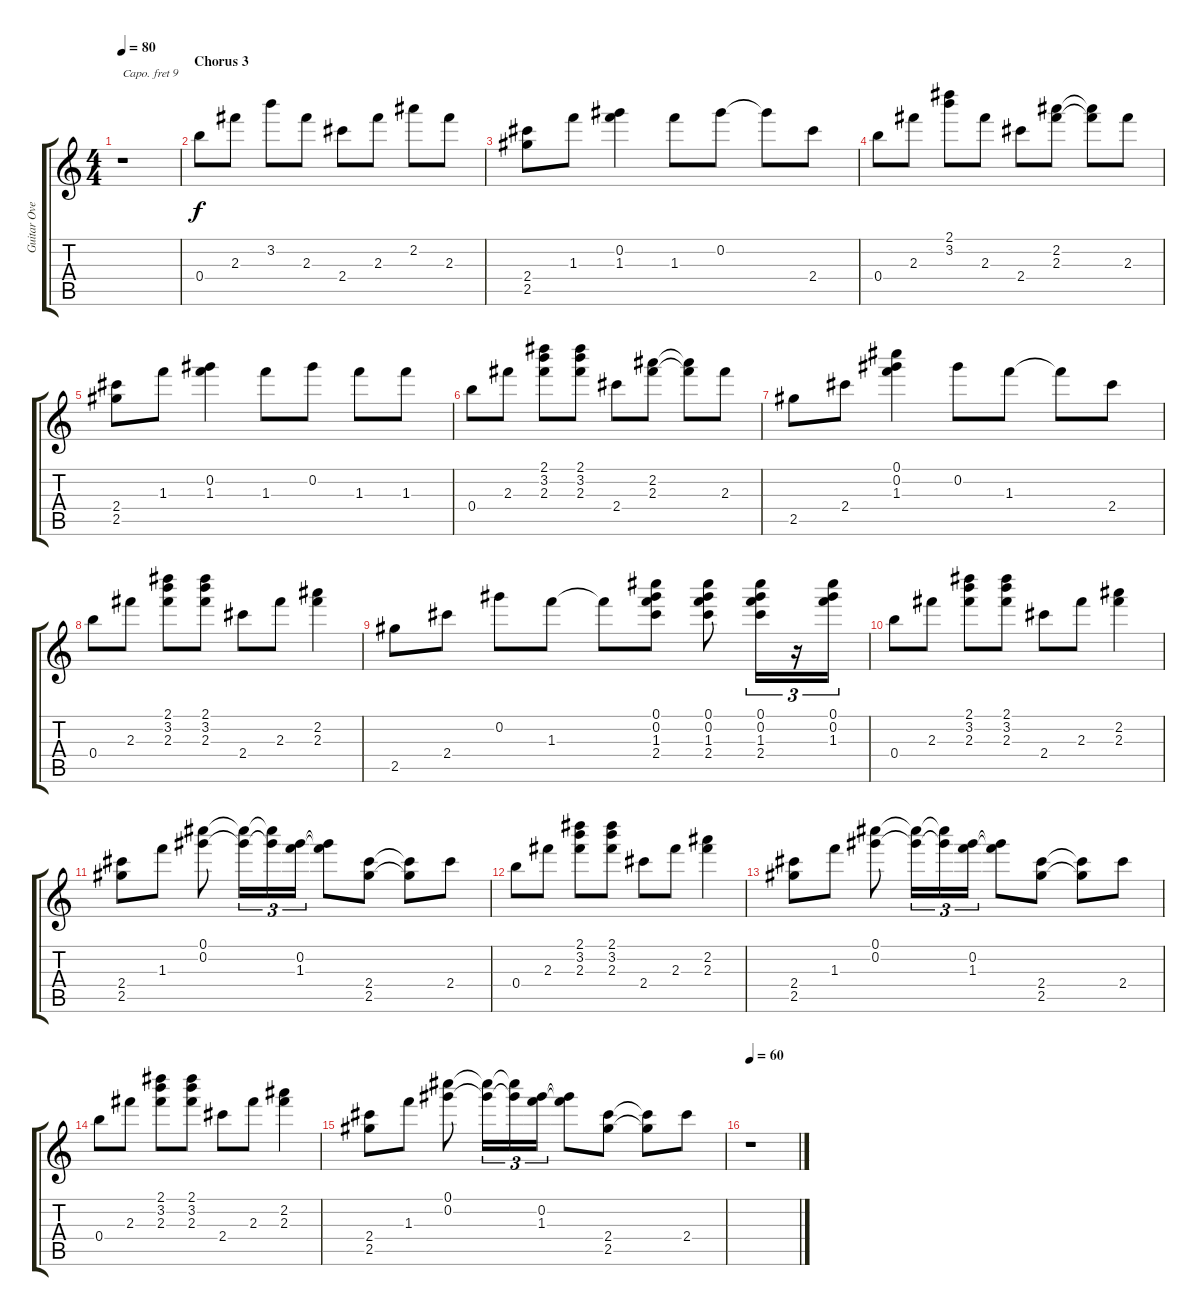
\track ("Guitar Overdub" "Guitar Ove") {instrument electricguitarjazz}
\staff {score tabs}
\capo 9
\tuning (E5 B4 G4 D4 A3 E3) {hide}
\ts (4 4)
\tempo 80
\clef g2
\ks c
r.1{dy f} |
\section ("" "Chorus 3")
0.4.8 2.3.8 3.2.8 2.3.8 2.4.8 2.3.8 2.2.8 2.3.8 |
(2.4 2.5).8 1.3.8 (0.2 1.3).4 1.3.8 0.2.8 0.2{t}.8 2.4.8 |
0.4.8 2.3.8 (2.1 3.2).8 2.3.8 2.4.8 (2.2 2.3).8 (2.2{t} 2.3{t}).8 2.3.8 |
(2.4 2.5).8 1.3.8 (0.2 1.3).4 1.3.8 0.2.8 1.3.8 1.3.8 |
0.4.8 2.3.8 (2.1 3.2 2.3).8 (2.1 3.2 2.3).8 2.4.8 (2.2 2.3).8 (2.2{t} 2.3{t}).8 2.3.8 |
2.5.8 2.4.8 (0.1 0.2 1.3).4 0.2.8 1.3.8 1.3{t}.8 2.4.8 |
0.4.8 2.3.8 (2.1 3.2 2.3).8 (2.1 3.2 2.3).8 2.4.8 2.3.8 (2.2 2.3).4 |
2.5.8 2.4.8 0.2.8 1.3.8 1.3{t}.8 (0.1 0.2 1.3 2.4).8 (0.1 0.2 1.3 2.4).8 (0.1 0.2 1.3 2.4).16{tu (3 2)} r.16{tu (3 2)} (0.1 0.2 1.3).16{tu (3 2)} |
0.4.8 2.3.8 (2.1 3.2 2.3).8 (2.1 3.2 2.3).8 2.4.8 2.3.8 (2.2 2.3).4 |
(2.4 2.5).8 1.3.8 (0.1 0.2).8 (0.1{t} 0.2{t}).16{tu (3 2)} (0.1{t} 0.2{t}).16{tu (3 2)} (0.2 1.3).16{tu (3 2)} (0.2{t} 1.3{t}).8 (2.4 2.5).8 (2.4{t} 2.5{t}).8 2.4.8 |
0.4.8 2.3.8 (2.1 3.2 2.3).8 (2.1 3.2 2.3).8 2.4.8 2.3.8 (2.2 2.3).4 |
(2.4 2.5).8 1.3.8 (0.1 0.2).8 (0.1{t} 0.2{t}).16{tu (3 2)} (0.1{t} 0.2{t}).16{tu (3 2)} (0.2 1.3).16{tu (3 2)} (0.2{t} 1.3{t}).8 (2.4 2.5).8 (2.4{t} 2.5{t}).8 2.4.8 |
0.4.8 2.3.8 (2.1 3.2 2.3).8 (2.1 3.2 2.3).8 2.4.8 2.3.8 (2.2 2.3).4 |
(2.4 2.5).8 1.3.8 (0.1 0.2).8 (0.1{t} 0.2{t}).16{tu (3 2)} (0.1{t} 0.2{t}).16{tu (3 2)} (0.2 1.3).16{tu (3 2)} (0.2{t} 1.3{t}).8 (2.4 2.5).8 (2.4{t} 2.5{t}).8 2.4.8 |
\tempo 60
r.1
